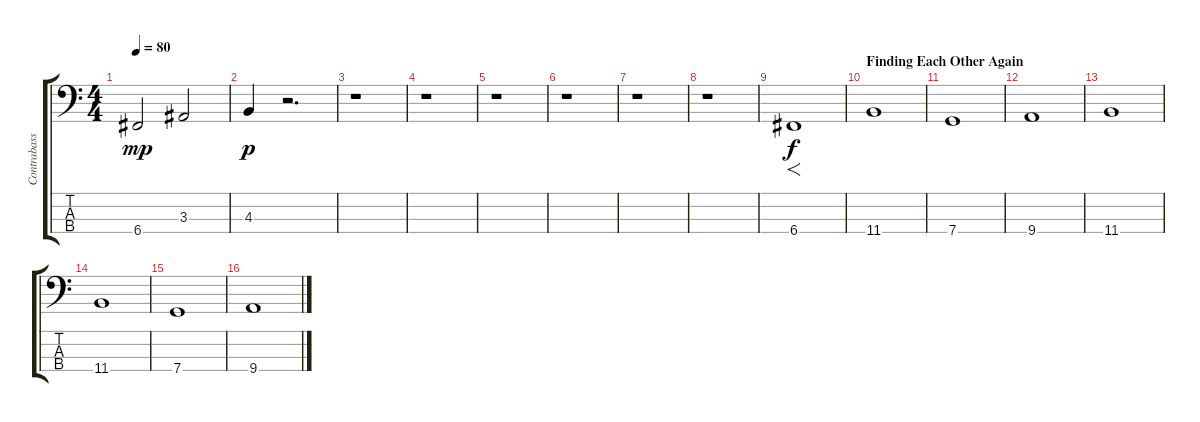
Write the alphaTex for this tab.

\track ("Contrabass" "Contrabass") {instrument contrabass}
\staff {score tabs}
\tuning (F2 C2 G1 C1) {hide}
\ts (4 4)
\tempo 80
\clef f4
\ks c
6.4.2{dy mp} 3.3.2 |
4.3.4{dy p} r.2{d} |
r.1 |
r.1 |
r.1 |
r.1 |
r.1 |
r.1 |
6.4.1{f dy f} |
\section ("" "Finding Each Other Again")
11.4.1 |
7.4.1 |
9.4.1 |
11.4.1 |
11.4.1 |
7.4.1 |
9.4.1
